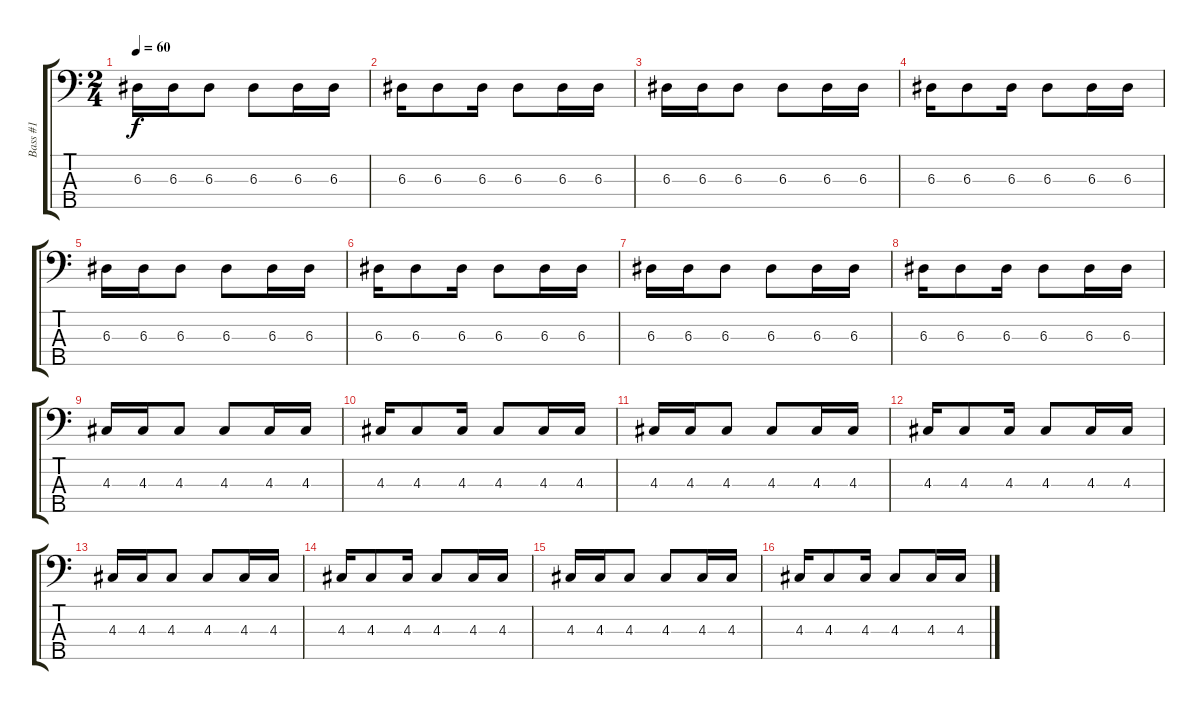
\track ("Bass #1" "Bass #1") {instrument electricbassfinger}
\staff {score tabs}
\tuning (G2 D2 A1 E1 B0) {hide}
\ts (2 4)
\tempo 60
\clef f4
\ks c
6.3.16{dy f instrument electricbassfinger} 6.3.16 6.3.8 6.3.8 6.3.16 6.3.16 |
6.3.16 6.3.8 6.3.16 6.3.8 6.3.16 6.3.16 |
6.3.16 6.3.16 6.3.8 6.3.8 6.3.16 6.3.16 |
6.3.16 6.3.8 6.3.16 6.3.8 6.3.16 6.3.16 |
6.3.16 6.3.16 6.3.8 6.3.8 6.3.16 6.3.16 |
6.3.16 6.3.8 6.3.16 6.3.8 6.3.16 6.3.16 |
6.3.16 6.3.16 6.3.8 6.3.8 6.3.16 6.3.16 |
6.3.16 6.3.8 6.3.16 6.3.8 6.3.16 6.3.16 |
4.3.16 4.3.16 4.3.8 4.3.8 4.3.16 4.3.16 |
4.3.16 4.3.8 4.3.16 4.3.8 4.3.16 4.3.16 |
4.3.16 4.3.16 4.3.8 4.3.8 4.3.16 4.3.16 |
4.3.16 4.3.8 4.3.16 4.3.8 4.3.16 4.3.16 |
4.3.16 4.3.16 4.3.8 4.3.8 4.3.16 4.3.16 |
4.3.16 4.3.8 4.3.16 4.3.8 4.3.16 4.3.16 |
4.3.16 4.3.16 4.3.8 4.3.8 4.3.16 4.3.16 |
4.3.16 4.3.8 4.3.16 4.3.8 4.3.16 4.3.16
